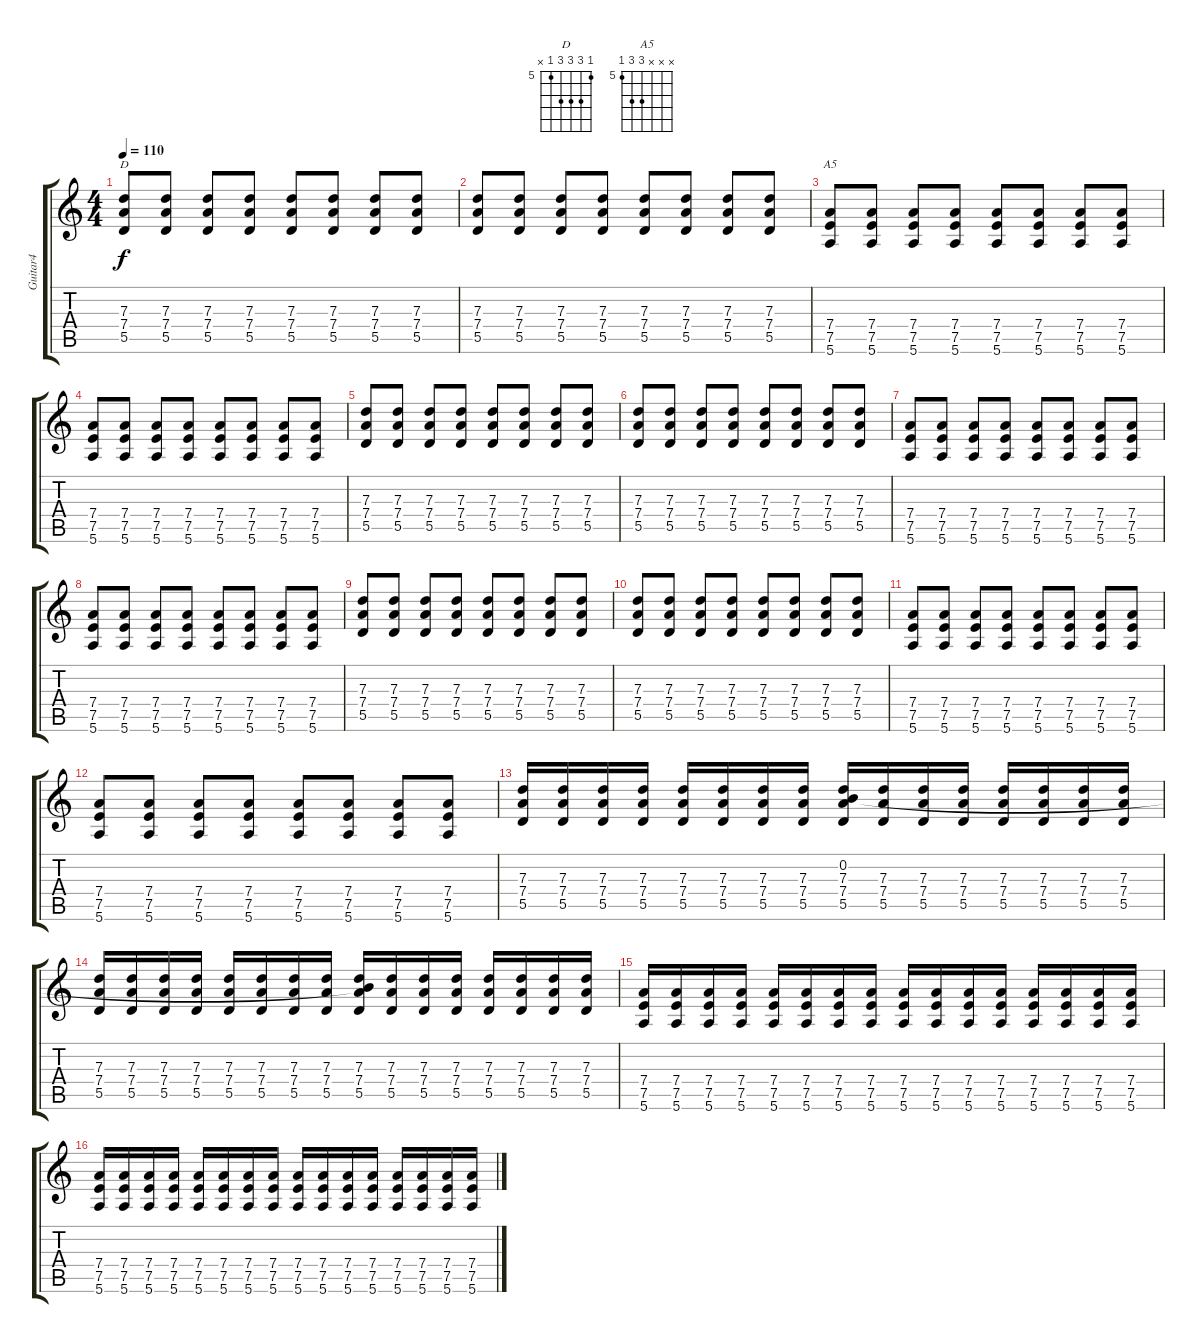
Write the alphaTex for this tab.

\track ("Guitar4" "Guitar4") {instrument distortionguitar}
\staff {score tabs}
\tuning (E4 B3 G3 D3 A2 E2) {hide}
\chord ("D" 5 7 7 7 5 x) {firstfret 5}
\chord ("A5" x x x 7 7 5) {firstfret 5}
\ts (4 4)
\tempo 110
\clef g2
\ks c
(7.3 7.4 5.5).8{ch "D" dy f} (7.3 7.4 5.5).8 (7.3 7.4 5.5).8 (7.3 7.4 5.5).8 (7.3 7.4 5.5).8 (7.3 7.4 5.5).8 (7.3 7.4 5.5).8 (7.3 7.4 5.5).8 |
(7.3 7.4 5.5).8 (7.3 7.4 5.5).8 (7.3 7.4 5.5).8 (7.3 7.4 5.5).8 (7.3 7.4 5.5).8 (7.3 7.4 5.5).8 (7.3 7.4 5.5).8 (7.3 7.4 5.5).8 |
(7.4 7.5 5.6).8{ch "A5"} (7.4 7.5 5.6).8 (7.4 7.5 5.6).8 (7.4 7.5 5.6).8 (7.4 7.5 5.6).8 (7.4 7.5 5.6).8 (7.4 7.5 5.6).8 (7.4 7.5 5.6).8 |
(7.4 7.5 5.6).8 (7.4 7.5 5.6).8 (7.4 7.5 5.6).8 (7.4 7.5 5.6).8 (7.4 7.5 5.6).8 (7.4 7.5 5.6).8 (7.4 7.5 5.6).8 (7.4 7.5 5.6).8 |
(7.3 7.4 5.5).8 (7.3 7.4 5.5).8 (7.3 7.4 5.5).8 (7.3 7.4 5.5).8 (7.3 7.4 5.5).8 (7.3 7.4 5.5).8 (7.3 7.4 5.5).8 (7.3 7.4 5.5).8 |
(7.3 7.4 5.5).8 (7.3 7.4 5.5).8 (7.3 7.4 5.5).8 (7.3 7.4 5.5).8 (7.3 7.4 5.5).8 (7.3 7.4 5.5).8 (7.3 7.4 5.5).8 (7.3 7.4 5.5).8 |
(7.4 7.5 5.6).8 (7.4 7.5 5.6).8 (7.4 7.5 5.6).8 (7.4 7.5 5.6).8 (7.4 7.5 5.6).8 (7.4 7.5 5.6).8 (7.4 7.5 5.6).8 (7.4 7.5 5.6).8 |
(7.4 7.5 5.6).8 (7.4 7.5 5.6).8 (7.4 7.5 5.6).8 (7.4 7.5 5.6).8 (7.4 7.5 5.6).8 (7.4 7.5 5.6).8 (7.4 7.5 5.6).8 (7.4 7.5 5.6).8 |
(7.3 7.4 5.5).8 (7.3 7.4 5.5).8 (7.3 7.4 5.5).8 (7.3 7.4 5.5).8 (7.3 7.4 5.5).8 (7.3 7.4 5.5).8 (7.3 7.4 5.5).8 (7.3 7.4 5.5).8 |
(7.3 7.4 5.5).8 (7.3 7.4 5.5).8 (7.3 7.4 5.5).8 (7.3 7.4 5.5).8 (7.3 7.4 5.5).8 (7.3 7.4 5.5).8 (7.3 7.4 5.5).8 (7.3 7.4 5.5).8 |
(7.4 7.5 5.6).8 (7.4 7.5 5.6).8 (7.4 7.5 5.6).8 (7.4 7.5 5.6).8 (7.4 7.5 5.6).8 (7.4 7.5 5.6).8 (7.4 7.5 5.6).8 (7.4 7.5 5.6).8 |
(7.4 7.5 5.6).8 (7.4 7.5 5.6).8 (7.4 7.5 5.6).8 (7.4 7.5 5.6).8 (7.4 7.5 5.6).8 (7.4 7.5 5.6).8 (7.4 7.5 5.6).8 (7.4 7.5 5.6).8 |
(7.3 7.4 5.5).16 (7.3 7.4 5.5).16 (7.3 7.4 5.5).16 (7.3 7.4 5.5).16 (7.3 7.4 5.5).16 (7.3 7.4 5.5).16 (7.3 7.4 5.5).16 (7.3 7.4 5.5).16 (0.2 7.3 7.4 5.5).16 (7.3 7.4 5.5).16 (7.3 7.4 5.5).16 (7.3 7.4 5.5).16 (7.3 7.4 5.5).16 (7.3 7.4 5.5).16 (7.3 7.4 5.5).16 (7.3 7.4 5.5).16 |
(7.3 7.4 5.5).16 (7.3 7.4 5.5).16 (7.3 7.4 5.5).16 (7.3 7.4 5.5).16 (7.3 7.4 5.5).16 (7.3 7.4 5.5).16 (7.3 7.4 5.5).16 (7.3 7.4 5.5).16 (0.2{t} 7.3 7.4 5.5).16 (7.3 7.4 5.5).16 (7.3 7.4 5.5).16 (7.3 7.4 5.5).16 (7.3 7.4 5.5).16 (7.3 7.4 5.5).16 (7.3 7.4 5.5).16 (7.3 7.4 5.5).16 |
(7.4 7.5 5.6).16 (7.4 7.5 5.6).16 (7.4 7.5 5.6).16 (7.4 7.5 5.6).16 (7.4 7.5 5.6).16 (7.4 7.5 5.6).16 (7.4 7.5 5.6).16 (7.4 7.5 5.6).16 (7.4 7.5 5.6).16 (7.4 7.5 5.6).16 (7.4 7.5 5.6).16 (7.4 7.5 5.6).16 (7.4 7.5 5.6).16 (7.4 7.5 5.6).16 (7.4 7.5 5.6).16 (7.4 7.5 5.6).16 |
(7.4 7.5 5.6).16 (7.4 7.5 5.6).16 (7.4 7.5 5.6).16 (7.4 7.5 5.6).16 (7.4 7.5 5.6).16 (7.4 7.5 5.6).16 (7.4 7.5 5.6).16 (7.4 7.5 5.6).16 (7.4 7.5 5.6).16 (7.4 7.5 5.6).16 (7.4 7.5 5.6).16 (7.4 7.5 5.6).16 (7.4 7.5 5.6).16 (7.4 7.5 5.6).16 (7.4 7.5 5.6).16 (7.4 7.5 5.6).16
